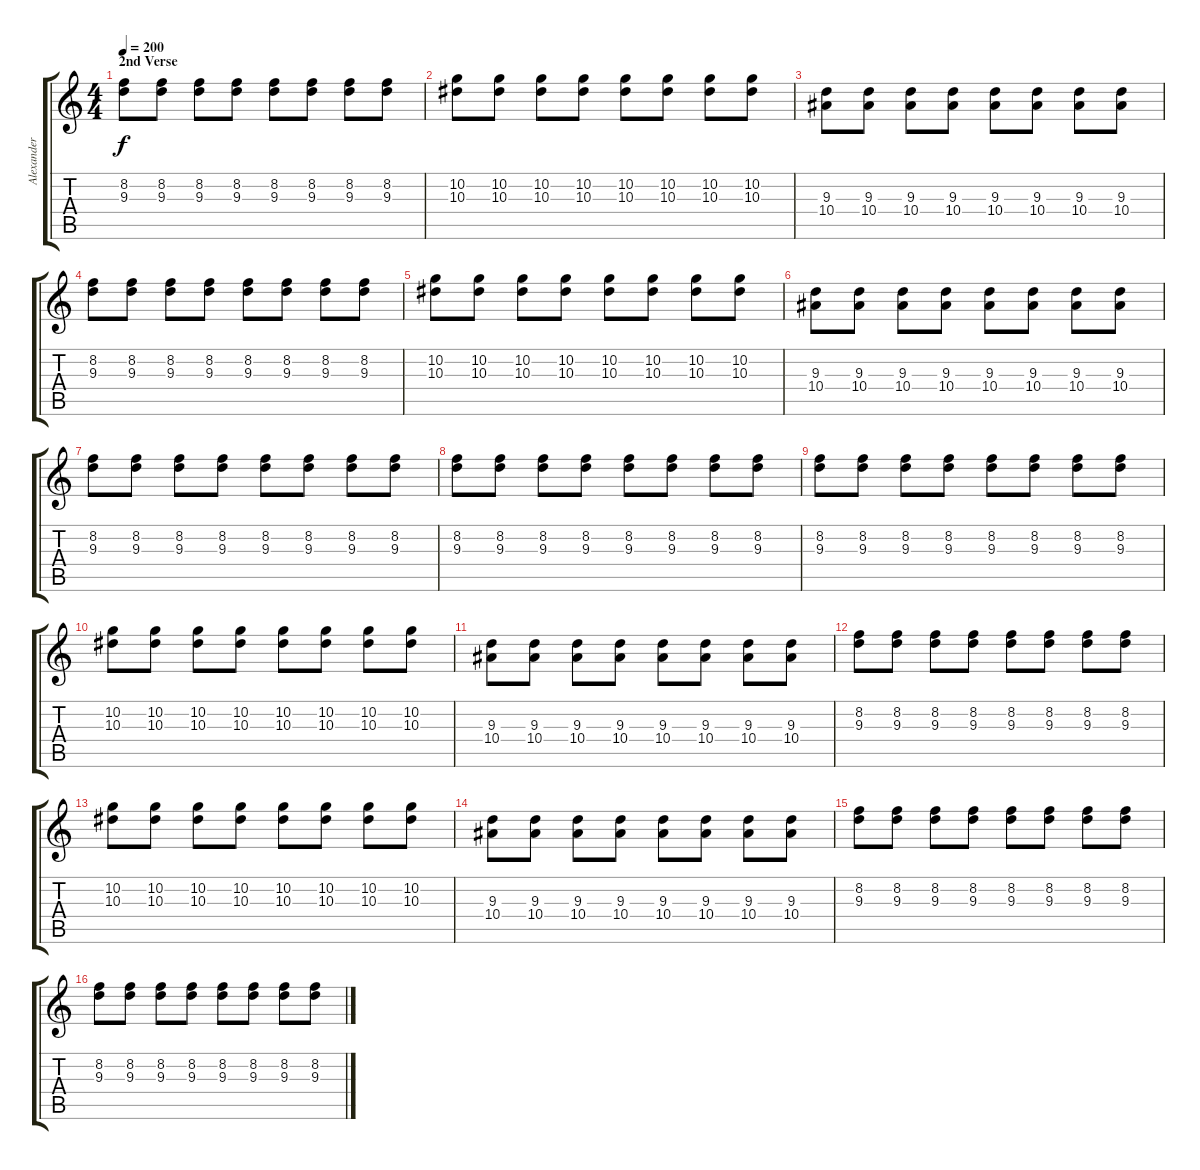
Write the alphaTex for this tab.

\track ("Alexander Kuoppala " "Alexander ") {instrument distortionguitar}
\staff {score tabs}
\tuning (D4 A3 F3 C3 G2 D2) {hide}
\ts (4 4)
\section ("" "2nd Verse")
\tempo 200
\clef g2
\ks c
(8.2 9.3).8{dy f} (8.2 9.3).8 (8.2 9.3).8 (8.2 9.3).8 (8.2 9.3).8 (8.2 9.3).8 (8.2 9.3).8 (8.2 9.3).8 |
(10.2 10.3).8 (10.2 10.3).8 (10.2 10.3).8 (10.2 10.3).8 (10.2 10.3).8 (10.2 10.3).8 (10.2 10.3).8 (10.2 10.3).8 |
(9.3 10.4).8 (9.3 10.4).8 (9.3 10.4).8 (9.3 10.4).8 (9.3 10.4).8 (9.3 10.4).8 (9.3 10.4).8 (9.3 10.4).8 |
(8.2 9.3).8 (8.2 9.3).8 (8.2 9.3).8 (8.2 9.3).8 (8.2 9.3).8 (8.2 9.3).8 (8.2 9.3).8 (8.2 9.3).8 |
(10.2 10.3).8 (10.2 10.3).8 (10.2 10.3).8 (10.2 10.3).8 (10.2 10.3).8 (10.2 10.3).8 (10.2 10.3).8 (10.2 10.3).8 |
(9.3 10.4).8 (9.3 10.4).8 (9.3 10.4).8 (9.3 10.4).8 (9.3 10.4).8 (9.3 10.4).8 (9.3 10.4).8 (9.3 10.4).8 |
(8.2 9.3).8 (8.2 9.3).8 (8.2 9.3).8 (8.2 9.3).8 (8.2 9.3).8 (8.2 9.3).8 (8.2 9.3).8 (8.2 9.3).8 |
(8.2 9.3).8 (8.2 9.3).8 (8.2 9.3).8 (8.2 9.3).8 (8.2 9.3).8 (8.2 9.3).8 (8.2 9.3).8 (8.2 9.3).8 |
(8.2 9.3).8 (8.2 9.3).8 (8.2 9.3).8 (8.2 9.3).8 (8.2 9.3).8 (8.2 9.3).8 (8.2 9.3).8 (8.2 9.3).8 |
(10.2 10.3).8 (10.2 10.3).8 (10.2 10.3).8 (10.2 10.3).8 (10.2 10.3).8 (10.2 10.3).8 (10.2 10.3).8 (10.2 10.3).8 |
(9.3 10.4).8 (9.3 10.4).8 (9.3 10.4).8 (9.3 10.4).8 (9.3 10.4).8 (9.3 10.4).8 (9.3 10.4).8 (9.3 10.4).8 |
(8.2 9.3).8 (8.2 9.3).8 (8.2 9.3).8 (8.2 9.3).8 (8.2 9.3).8 (8.2 9.3).8 (8.2 9.3).8 (8.2 9.3).8 |
(10.2 10.3).8 (10.2 10.3).8 (10.2 10.3).8 (10.2 10.3).8 (10.2 10.3).8 (10.2 10.3).8 (10.2 10.3).8 (10.2 10.3).8 |
(9.3 10.4).8 (9.3 10.4).8 (9.3 10.4).8 (9.3 10.4).8 (9.3 10.4).8 (9.3 10.4).8 (9.3 10.4).8 (9.3 10.4).8 |
(8.2 9.3).8 (8.2 9.3).8 (8.2 9.3).8 (8.2 9.3).8 (8.2 9.3).8 (8.2 9.3).8 (8.2 9.3).8 (8.2 9.3).8 |
(8.2 9.3).8 (8.2 9.3).8 (8.2 9.3).8 (8.2 9.3).8 (8.2 9.3).8 (8.2 9.3).8 (8.2 9.3).8 (8.2 9.3).8
